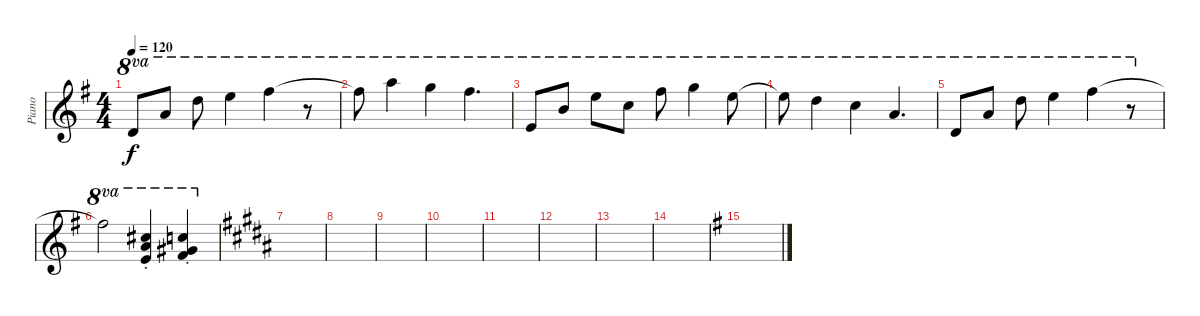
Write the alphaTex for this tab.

\track ("Piano" "Piano") {instrument acousticgrandpiano}
\staff {score}
\tuning (E4 B3 G3 D3 A2 E2 B1) {hide}
\ts (4 4)
\tempo 120
\clef g2
\ks g
19.3.8{ot 8va dy f} 17.1.8{ot 8va} 22.1.8{ot 8va} 24.1.4{ot 8va} 26.1.4{ot 8va} r.8{ot 8va} |
26.1{t}.8{ot 8va} 29.1.4{ot 8va} 27.1.4{ot 8va} 26.1.4{d ot 8va} |
26.4.8{ot 8va} 24.2.8{ot 8va} 24.1.8{ot 8va} 25.2.8{ot 8va} 26.1.8{ot 8va} 27.1.4{ot 8va} 24.1.8{ot 8va} |
24.1{t}.8{ot 8va} 22.1.4{ot 8va} 20.1.4{ot 8va} 22.2.4{d ot 8va} |
19.3.8{ot 8va} 17.1.8{ot 8va} 22.1.8{ot 8va} 24.1.4{ot 8va} 26.1.4{ot 8va} r.8{ot 8va} |
26.1{t}.2{ot 8va} (26.2{st} 26.3 26.4).4{ot 8va} (25.2{st} 25.3 28.4).4{ot 8va} |
\ks b
|
|
|
|
|
|
|
|
\ks g
